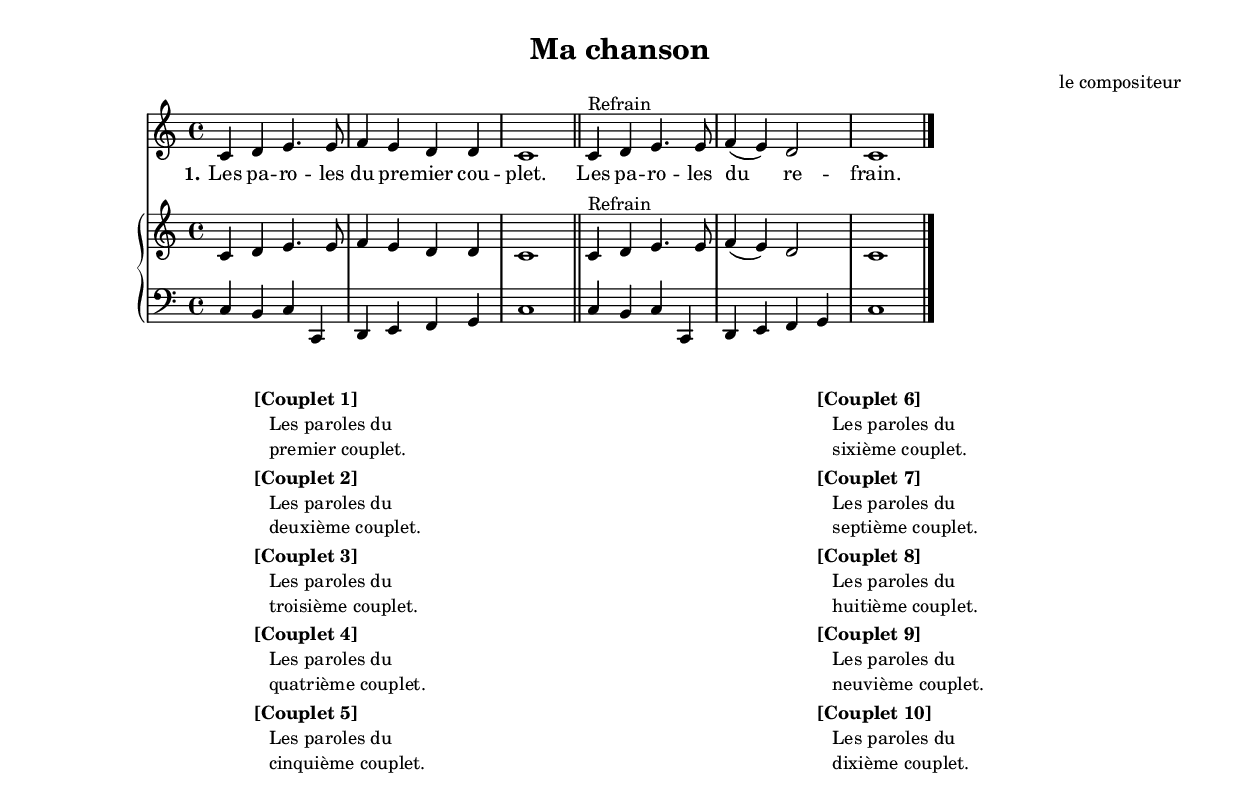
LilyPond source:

\version "2.11.34"

#(set-default-paper-size "a4")
#(set-global-staff-size 16)
#(ly:set-option 'point-and-click #f)


\header {
  title = "Ma chanson"
  composer = "le compositeur" 
}

%{
*********************************
*       Musique et paroles      *
*********************************
%}


text = \lyricmode { \set stanza = "1." \fatText
	Les pa -- ro -- les du pre -- mier cou -- plet.
	Les pa -- ro -- les du re -- frain.
		}

upper = \relative c' {
		\clef treble
		\key c \major
		c d e4. e8
		f4 e d d
		c1
		\bar"||"
		c4^"Refrain" d e4. e8
		f4( e) d2
		c1
		\bar "|."
}

lower = \relative c {
		\clef bass
		\key c \major
		c4 b c c, 
		d e f g
		c1
		c4 b c c, 
		d e f g
		c1
		}

%{
*****************
*    Partition     *
*****************
%}


\paper {
ragged-last = ##t

}
\score {<<
	\new Voice = "singer" {\upper}
	\new Lyrics \lyricsto singer \text
	\new PianoStaff 
		<<
		\new Staff = upper { \upper }
		\new Staff = lower { \lower }
		>>
>>
}

\markup {
\fill-line {
\hspace #0.1 % moves the column off the left margin; can be removed if
% space on the page is tight
% *** début de la deuxiÃ¨me colonne
\column {
	\line { \bold "[Couplet 1]"}
	\line {"  "
\column {
	\line {Les paroles du}
	\line {premier couplet.}
	}
}
\hspace #0.5 % adds vertical spacing between verses
\line { \bold "[Couplet 2]"}
	\line {"  "
\column {
	\line {Les paroles du}
	\line {deuxième couplet.}
	}
}
\hspace #0.5 % adds vertical spacing between verses
\line { \bold "[Couplet 3]"}
	\line {"  "
\column {
	\line {Les paroles du}
	\line {troisième couplet.}
	}
}
\hspace #0.5 % adds vertical spacing between verses
\line { \bold "[Couplet 4]"}
	\line {"  "
\column {
	\line {Les paroles du}
	\line {quatrième couplet.}
	}
}
\hspace #0.5 % adds vertical spacing between verses
\line { \bold "[Couplet 5]"}
	\line {"  "
\column {
	\line {Les paroles du}
	\line {cinquième couplet.}
	}
}
% *** fin de la première colonne
}
\hspace #0.1 % adds horizontal spacing between columns; if they are
% still too close, add more " " pairs until the result
% looks good
% *** début de la deuxième colonne
\column {
	\line { \bold "[Couplet 6]"}
	\line {"  "
\column {
	\line {Les paroles du}
	\line {sixième couplet.}
	}
}
\hspace #0.5 % adds vertical spacing between verses
\line { \bold "[Couplet 7]"}
	\line {"  "
\column {
	\line {Les paroles du}
	\line {septième couplet.}
	}
}
\hspace #0.5 % adds vertical spacing between verses
\line { \bold "[Couplet 8]"}
	\line {"  "
\column {
	\line {Les paroles du}
	\line {huitième couplet.}
	}
}
\hspace #0.5 % adds vertical spacing between verses
\line { \bold "[Couplet 9]"}
	\line {"  "
\column {
	\line {Les paroles du}
	\line {neuvième couplet.}
	}
}
\hspace #0.5 % adds vertical spacing between verses
\line { \bold "[Couplet 10]"}
	\line {"  "
\column {
	\line {Les paroles du}
	\line {dixième couplet.}
	}
}

% *** fin de la deuxiÃ¨me colonne
}
\hspace #0.1 % gives some extra space on the right margin; can
% be removed if page space is tight
}
}
